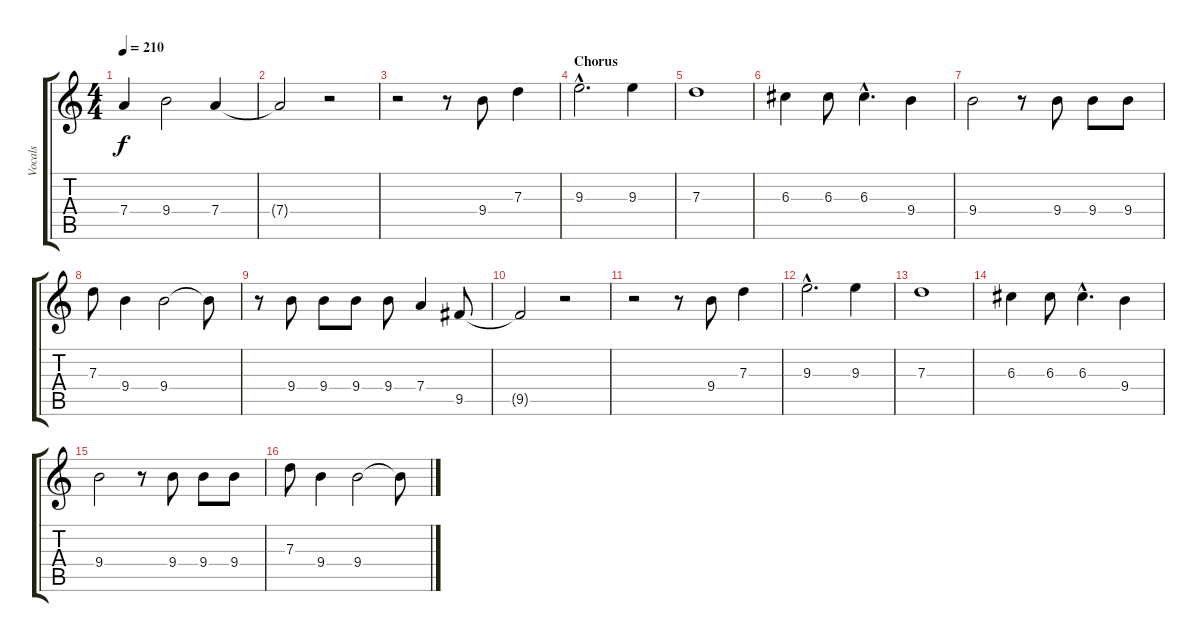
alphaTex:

\track ("Vocals" "Vocals") {instrument choiraahs}
\staff {score tabs}
\tuning (E5 B4 G4 D4 A3 E3) {hide}
\ts (4 4)
\tempo 210
\clef g2
\ks c
7.4.4{dy f} 9.4.2 7.4.4 |
7.4{t}.2 r.2 |
r.2 r.8 9.4.8 7.3.4 |
\section ("" "Chorus")
9.3{hac}.2{d} 9.3.4 |
7.3.1 |
6.3.4 6.3.8 6.3{hac}.4{d} 9.4.4 |
9.4.2 r.8 9.4.8 9.4.8 9.4.8 |
7.3.8 9.4.4 9.4.2 9.4{t}.8 |
r.8 9.4.8 9.4.8 9.4.8 9.4.8 7.4.4 9.5.8 |
9.5{t}.2 r.2 |
r.2 r.8 9.4.8 7.3.4 |
9.3{hac}.2{d} 9.3.4 |
7.3.1 |
6.3.4 6.3.8 6.3{hac}.4{d} 9.4.4 |
9.4.2 r.8 9.4.8 9.4.8 9.4.8 |
7.3.8 9.4.4 9.4.2 9.4{t}.8
